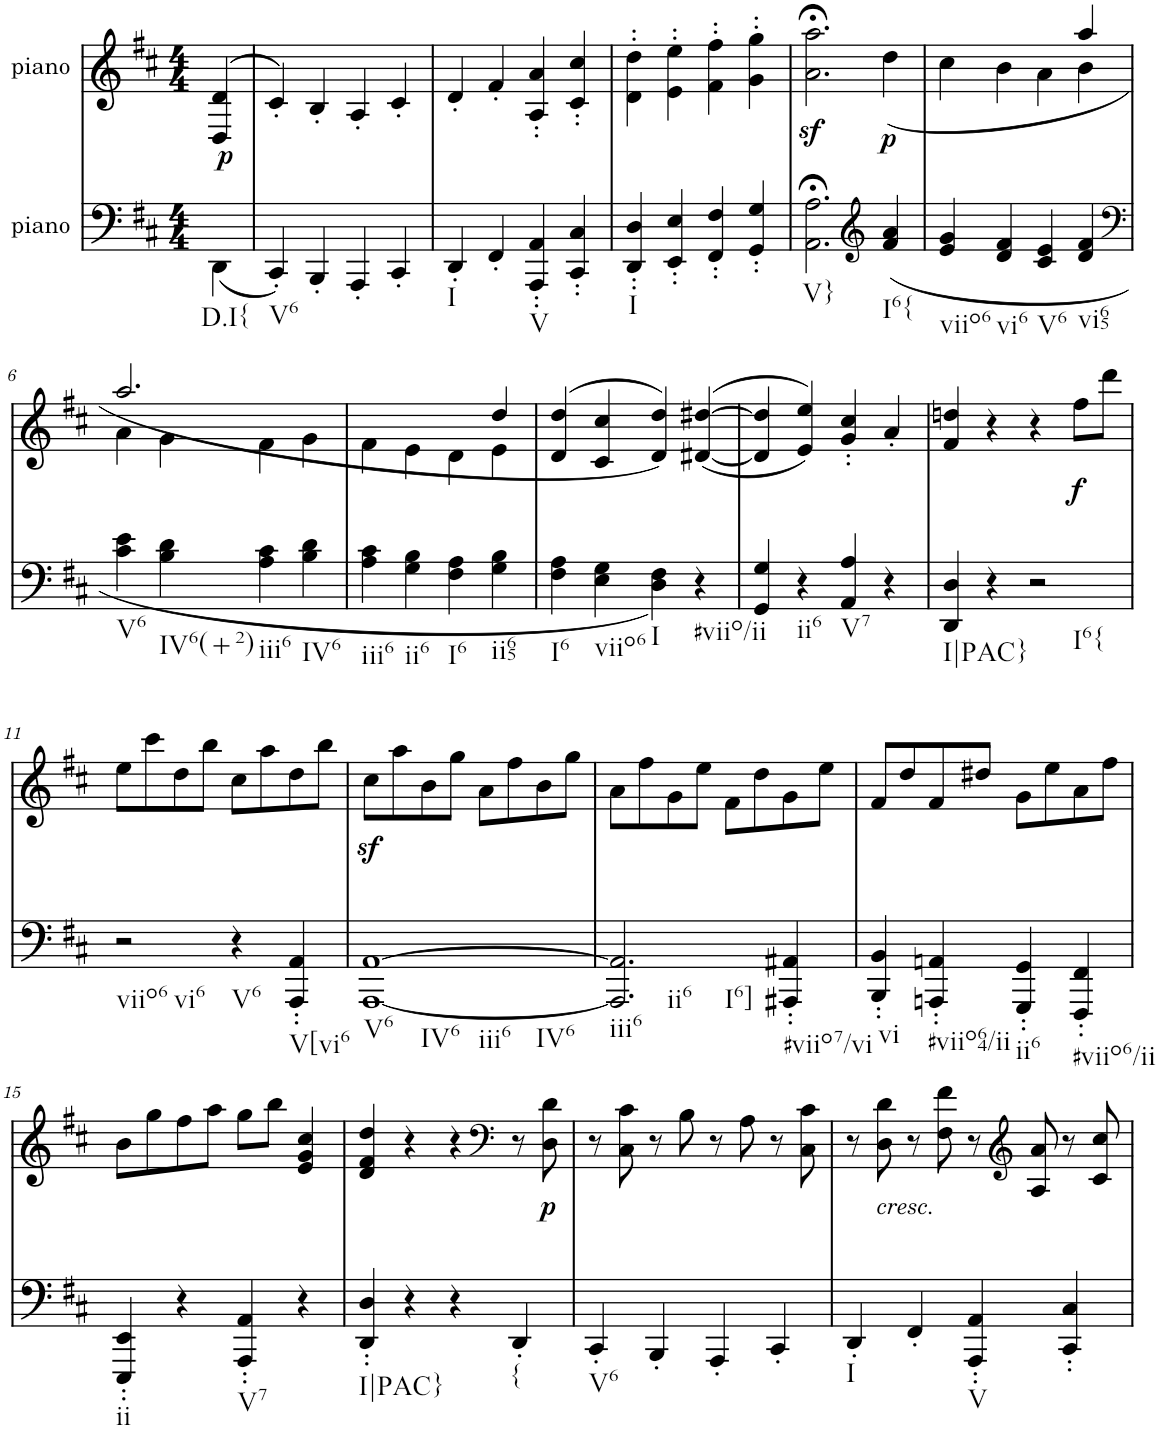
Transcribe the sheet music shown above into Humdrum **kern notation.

**kern	**dynam	**kern	**text	**dynam
*part2	*part2	*part1	*part1	*part1
*staff2	*staff2	*staff1	*staff1	*staff1
*I"piano	*	*I"piano	*	*
*I'Pno	*	*I'Pno	*	*
*clefF4	*	*clefG2	*	*
*k[f#c#]	*	*k[f#c#]	*	*
*D:	*	*D:	*	*
*M4/4	*	*M4/4	*	*
=	=	=	=	=
!LO:TX:b:t=D.I{	!	!	!	!
!	!LO:DY:a	!	!LO:LY:b	!
(<4DD\	p	(>4D/ 4d/	p	.
=1	=1	=1	=1	=1
!LO:TX:b:t=V6	!	!	!	!
4CC#'/)	.	4c#'/)	.	.
4BBB'/	.	4B'/	.	.
4AAA'/	.	4A'/	.	.
4CC#'/	.	4c#'/	.	.
=2	=2	=2	=2	=2
!LO:TX:b:t=I	!	!	!	!
4DD'/	.	4d'/	.	.
4FF#'/	.	4f#'/	.	.
!LO:TX:b:t=V	!	!	!	!
4AAA/' 4AA/'	.	4A/' 4a/'	.	.
4CC#/' 4C#/'	.	4c#/' 4cc#/'	.	.
=3	=3	=3	=3	=3
!LO:TX:b:t=I	!	!	!	!
4DD/' 4D/'	.	4d\' 4dd\'	.	.
4EE/' 4E/'	.	4e\' 4ee\'	.	.
4FF#/' 4F#/'	.	4f#\' 4ff#\'	.	.
4GG/' 4G/'	.	4g\' 4gg\'	.	.
=4	=4	=4	=4	=4
!LO:TX:b:t=V}	!	!	!	!
2.AA\;< 2.A\;<	.	2.a\z<;< 2.aa\z<;<	.	.
*clefG2	*	*	*	*
!LO:TX:b:t=I6{	!	!	!	!
!	!	!	!	!LO:DY:b
(<4f#/ 4a/	.	(<4dd\	.	p
=5	=5	=5	=5	=5
*	*	*^	*	*
!LO:TX:b:t=viio6	!	!	!	!	!
4e/ 4g/	.	2ryy	4cc#\	.	.
!LO:TX:b:t=vi6	!	!	!	!	!
4d/ 4f#/	.	.	4b\	.	.
!LO:TX:b:t=V6	!	!	!	!	!
4c#/ 4e/	.	4ryy	4a\	.	.
!LO:TX:b:t=vi65	!	!	!	!	!
4d/ 4f#/	.	4aa/	4b\	.	.
!!LO:LB:g=z	!!
=6	=6	=6	=6	=6	=6
*clefF4	*	*	*	*	*
!LO:TX:b:t=V6	!	!	!	!	!
4c#\ 4e\	.	2.aa/	4a\	.	.
!LO:TX:b:t=IV6(+2)	!	!	!	!	!
4B\ 4d\	.	.	4g\	.	.
!LO:TX:b:t=iii6	!	!	!	!	!
4A\ 4c#\	.	.	4f#\	.	.
!LO:TX:b:t=IV6	!	!	!	!	!
4B\ 4d\	.	4ryy	4g\	.	.
=7	=7	=7	=7	=7	=7
!LO:TX:b:t=iii6	!	!	!	!	!
4A\ 4c#\	.	2ryy	4f#\	.	.
!LO:TX:b:t=ii6	!	!	!	!	!
4G\ 4B\	.	.	4e\	.	.
!LO:TX:b:t=I6	!	!	!	!	!
4F#\ 4A\	.	4ryy	4d\	.	.
!LO:TX:b:t=ii65	!	!	!	!	!
4G\ 4B\	.	4dd/	4e\	.	.
=8	=8	=8	=8	=8	=8
!LO:TX:b:t=I6	!	!	!	!	!
*	*	*v	*v	*	*
4F#\ 4A\	.	(>4d/ 4dd/	.	.
!LO:TX:b:t=viio6	!	!	!	!
4E\ 4G\	.	4c#/ 4cc#/	.	.
!LO:TX:b:t=I	!	!	!	!
4D\ 4F#\)	.	4d/ 4dd/))	.	.
!LO:TX:b:t=#viio/ii	!	!	!	!
4r	.	(>([4d#X/ [4dd#X/	.	.
=9	=9	=9	=9	=9
4GG/ 4G/	.	4d#/] 4dd#/]	.	.
!LO:TX:b:t=ii6	!	!	!	!
4r	.	4e/ 4ee/))	.	.
!LO:TX:b:t=V7	!	!	!	!
4AA/ 4A/	.	4g/' 4cc#/'	.	.
4r	.	4a'/	.	.
=10	=10	=10	=10	=10
!LO:TX:b:t=I|PAC}	!	!	!	!
4DD/ 4D/	.	4f#/ 4ddn/	.	.
4r	.	4r	.	.
!LO:TX:b:t=I6{	!	!	!	!
2r	.	4r	.	.
!	!	!	!LO:LY:b	!LO:DY:b
.	.	8ff#\L	f	f
.	.	8ddd\J	.	.
!!LO:LB:g=z
=11	=11	=11	=11	=11
!LO:TX:b:t=viio6	!	!	!	!
!LO:TX:b:t=vi6	!	!	!	!
2r	.	8ee\L	.	.
.	.	8ccc#\	.	.
.	.	8dd\	.	.
.	.	8bb\J	.	.
!LO:TX:b:t=V6	!	!	!	!
4r	.	8cc#\L	.	.
.	.	8aa\	.	.
!LO:TX:b:t=V[vi6	!	!	!	!
4AAA/' 4AA/'	.	8dd\	.	.
.	.	8bb\J	.	.
=12	=12	=12	=12	=12
!LO:TX:b:t=V6	!	!	!	!
!LO:TX:b:t=IV6	!	!	!	!
!LO:TX:b:t=iii6	!	!	!	!
!LO:TX:b:t=IV6	!	!	!	!
[1AAA [1AA	.	8cc#z<\L	.	.
.	.	8aa\	.	.
.	.	8b\	.	.
.	.	8gg\J	.	.
.	.	8a\L	.	.
.	.	8ff#\	.	.
.	.	8b\	.	.
.	.	8gg\J	.	.
=13	=13	=13	=13	=13
!LO:TX:b:t=iii6	!	!	!	!
!LO:TX:b:t=ii6	!	!	!	!
!LO:TX:b:t=I6]	!	!	!	!
2.AAA/] 2.AA/]	.	8a\L	.	.
.	.	8ff#\	.	.
.	.	8g\	.	.
.	.	8ee\J	.	.
.	.	8f#\L	.	.
.	.	8dd\	.	.
!LO:TX:b:t=#viio7/vi	!	!	!	!
4AAA#X/' 4AA#X/'	.	8g\	.	.
.	.	8ee\J	.	.
=14	=14	=14	=14	=14
!LO:TX:b:t=vi	!	!	!	!
4BBB/' 4BB/'	.	8f#/L	.	.
.	.	8dd/	.	.
!LO:TX:b:t=#viio64/ii	!	!	!	!
4AAAn/' 4AAn/'	.	8f#/	.	.
.	.	8dd#X/J	.	.
!LO:TX:b:t=ii6	!	!	!	!
4GGG/' 4GG/'	.	8g\L	.	.
.	.	8ee\	.	.
!LO:TX:b:t=#viio6/ii	!	!	!	!
4FFF#/' 4FF#/'	.	8a\	.	.
.	.	8ff#\J	.	.
!!LO:LB:g=z
=15	=15	=15	=15	=15
!LO:TX:b:t=ii	!	!	!	!
4EEE/' 4EE/'	.	8b\L	.	.
.	.	8gg\	.	.
4r	.	8ff#\	.	.
.	.	8aa\J	.	.
!LO:TX:b:t=V7	!	!	!	!
4AAA/' 4AA/'	.	8gg\L	.	.
.	.	8bb\J	.	.
4r	.	4e/ 4g/ 4cc#/	.	.
=16	=16	=16	=16	=16
!LO:TX:b:t=I|PAC}	!	!	!	!
4DD/' 4D/'	.	4d/ 4f#/ 4dd/	.	.
4r	.	4r	.	.
4r	.	4r	.	.
*	*	*clefF4	*	*
!LO:TX:b:t={	!	!	!	!
4DD'/	.	8r	.	.
!	!	!	!LO:LY:b	!LO:DY:b
.	.	8D\ 8d\	p	p
=17	=17	=17	=17	=17
!LO:TX:b:t=V6	!	!	!	!
4CC#'/	.	8r	.	.
.	.	8C#\ 8c#\	.	.
4BBB'/	.	8r	.	.
.	.	8B\	.	.
4AAA'/	.	8r	.	.
.	.	8A\	.	.
4CC#'/	.	8r	.	.
.	.	8C#\ 8c#\	.	.
=18	=18	=18	=18	=18
!LO:TX:b:t=I	!	!	!	!
4DD'/	.	8r	.	.
!	!	!LO:TX:b:i:t=cresc.	!	!
!	!	!	!LO:LY:b	!
.	.	8D\ 8d\	<	.
4FF#'/	.	8r	.	.
.	.	8F#\ 8f#\	.	.
!LO:TX:b:t=V	!	!	!	!
4AAA/' 4AA/'	.	8r	.	.
*	*	*clefG2	*	*
.	.	8A/ 8a/	.	.
4CC#/' 4C#/'	.	8r	.	.
.	.	8c#/ 8cc#/	.	.
=	=	=	=	=
*-	*-	*-	*-	*-
